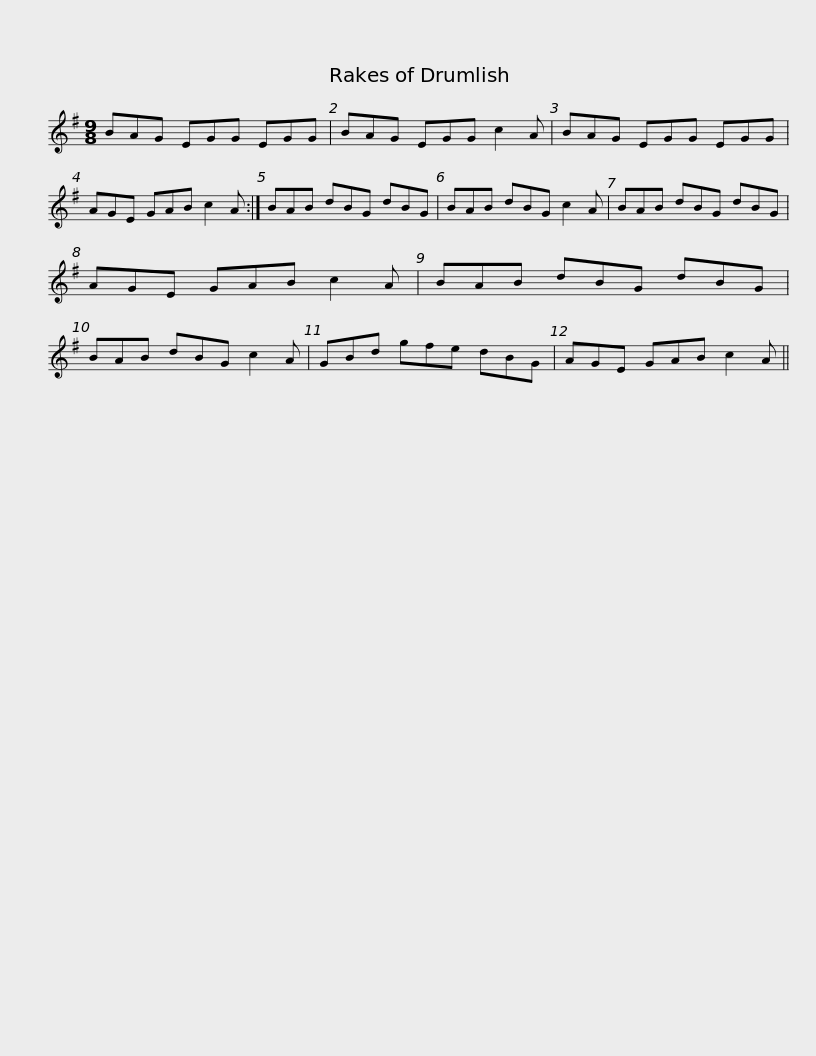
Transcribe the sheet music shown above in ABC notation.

X:1
L:1/8
M:9/8
I:linebreak $
K:G
V:1 treble
V:1
 BAG EGG EGG | BAG EGG c2 A | BAG EGG EGG | AGE GAB c2 A :| BAB dBG dBG |$ %5
 BAB dBG c2 A | BAB dBG dBG | AGE GAB c2 A | BAB dBG dBG | BAB dBG c2 A |$ %10
 GBd gfe dBG | AGE GAB c2 A || %12
